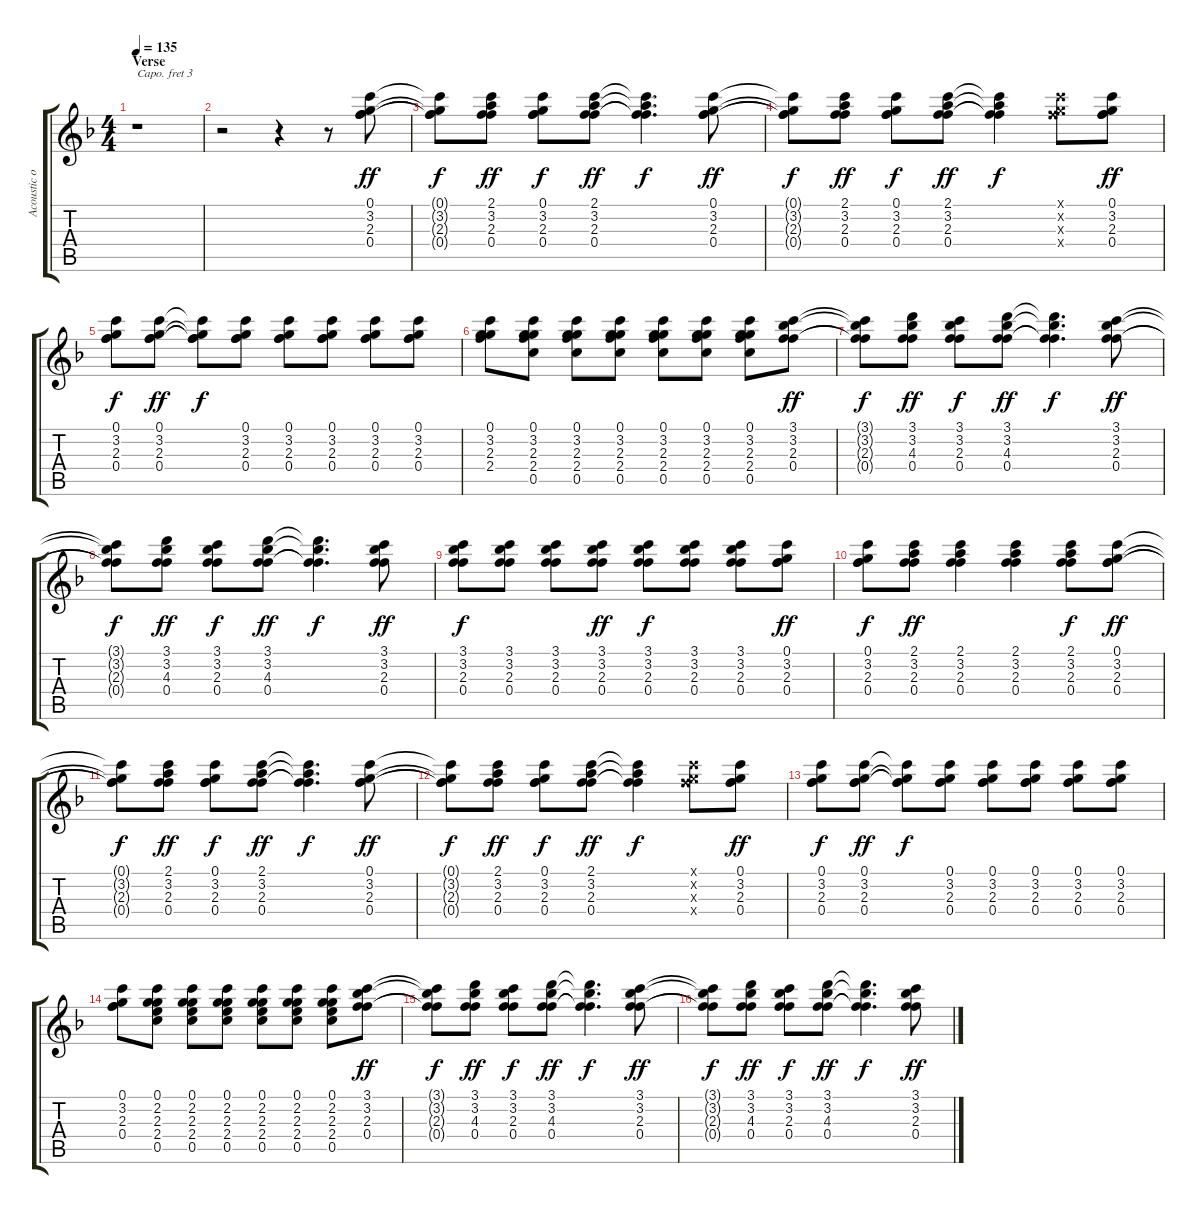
\track ("Acoustic overdub" "Acoustic o") {instrument acousticguitarsteel}
\staff {score tabs}
\capo 3
\tuning (E4 B3 G4 D4 A3 E3) {hide}
\ts (4 4)
\section ("" "Verse")
\tempo 135
\clef g2
\ks f
r.1{dy ff instrument acousticguitarsteel} |
r.2 r.4 r.8 (0.1 3.2 2.3 0.4).8 |
(0.1{t} 3.2{t} 2.3{t} 0.4{t}).8{dy f} (2.1 3.2 2.3 0.4).8{dy ff} (0.1 3.2 2.3 0.4).8{dy f} (2.1 3.2 2.3 0.4).8{dy ff} (2.1{t} 3.2{t} 2.3{t} 0.4{t}).4{d dy f} (0.1 3.2 2.3 0.4).8{dy ff} |
(0.1{t} 3.2{t} 2.3{t} 0.4{t}).8{dy f} (2.1 3.2 2.3 0.4).8{dy ff} (0.1 3.2 2.3 0.4).8{dy f} (2.1 3.2 2.3 0.4).8{dy ff} (2.1{t} 3.2{t} 2.3{t} 0.4{t}).4{dy f} (0.1{x} 3.2{x} 2.3{x} 0.4{x}).8 (0.1 3.2 2.3 0.4).8{dy ff} |
(0.1 3.2 2.3 0.4).8{dy f} (0.1 3.2 2.3 0.4).8{dy ff} (0.1{t} 3.2{t} 2.3{t} 0.4{t}).8{dy f} (0.1 3.2 2.3 0.4).8 (0.1 3.2 2.3 0.4).8 (0.1 3.2 2.3 0.4).8 (0.1 3.2 2.3 0.4).8 (0.1 3.2 2.3 0.4).8 |
(0.1 3.2 2.3 2.4).8 (0.1 3.2 2.3 2.4 0.5).8 (0.1 3.2 2.3 2.4 0.5).8 (0.1 3.2 2.3 2.4 0.5).8 (0.1 3.2 2.3 2.4 0.5).8 (0.1 3.2 2.3 2.4 0.5).8 (0.1 3.2 2.3 2.4 0.5).8 (3.1 3.2 2.3 0.4).8{dy ff} |
(3.1{t} 3.2{t} 2.3{t} 0.4{t}).8{dy f} (3.1 3.2 4.3 0.4).8{dy ff} (3.1 3.2 2.3 0.4).8{dy f} (3.1 3.2 4.3 0.4).8{dy ff} (3.1{t} 3.2{t} 4.3{t} 0.4{t}).4{d dy f} (3.1 3.2 2.3 0.4).8{dy ff} |
(3.1{t} 3.2{t} 2.3{t} 0.4{t}).8{dy f} (3.1 3.2 4.3 0.4).8{dy ff} (3.1 3.2 2.3 0.4).8{dy f} (3.1 3.2 4.3 0.4).8{dy ff} (3.1{t} 3.2{t} 4.3{t} 0.4{t}).4{d dy f} (3.1 3.2 2.3 0.4).8{dy ff} |
(3.1 3.2 2.3 0.4).8{dy f} (3.1 3.2 2.3 0.4).8 (3.1 3.2 2.3 0.4).8 (3.1 3.2 2.3 0.4).8{dy ff} (3.1 3.2 2.3 0.4).8{dy f} (3.1 3.2 2.3 0.4).8 (3.1 3.2 2.3 0.4).8 (0.1 3.2 2.3 0.4).8{dy ff} |
(0.1 3.2 2.3 0.4).8{dy f} (2.1 3.2 2.3 0.4).8{dy ff} (2.1 3.2 2.3 0.4).4 (2.1 3.2 2.3 0.4).4 (2.1 3.2 2.3 0.4).8{dy f} (0.1 3.2 2.3 0.4).8{dy ff} |
(0.1{t} 3.2{t} 2.3{t} 0.4{t}).8{dy f} (2.1 3.2 2.3 0.4).8{dy ff} (0.1 3.2 2.3 0.4).8{dy f} (2.1 3.2 2.3 0.4).8{dy ff} (2.1{t} 3.2{t} 2.3{t} 0.4{t}).4{d dy f} (0.1 3.2 2.3 0.4).8{dy ff} |
(0.1{t} 3.2{t} 2.3{t} 0.4{t}).8{dy f} (2.1 3.2 2.3 0.4).8{dy ff} (0.1 3.2 2.3 0.4).8{dy f} (2.1 3.2 2.3 0.4).8{dy ff} (2.1{t} 3.2{t} 2.3{t} 0.4{t}).4{dy f} (0.1{x} 3.2{x} 2.3{x} 0.4{x}).8 (0.1 3.2 2.3 0.4).8{dy ff} |
(0.1 3.2 2.3 0.4).8{dy f} (0.1 3.2 2.3 0.4).8{dy ff} (0.1{t} 3.2{t} 2.3{t} 0.4{t}).8{dy f} (0.1 3.2 2.3 0.4).8 (0.1 3.2 2.3 0.4).8 (0.1 3.2 2.3 0.4).8 (0.1 3.2 2.3 0.4).8 (0.1 3.2 2.3 0.4).8 |
(0.1 3.2 2.3 0.4).8 (0.1 2.2 2.3 2.4 0.5).8 (0.1 2.2 2.3 2.4 0.5).8 (0.1 2.2 2.3 2.4 0.5).8 (0.1 2.2 2.3 2.4 0.5).8 (0.1 2.2 2.3 2.4 0.5).8 (0.1 2.2 2.3 2.4 0.5).8 (3.1 3.2 2.3 0.4).8{dy ff} |
(3.1{t} 3.2{t} 2.3{t} 0.4{t}).8{dy f} (3.1 3.2 4.3 0.4).8{dy ff} (3.1 3.2 2.3 0.4).8{dy f} (3.1 3.2 4.3 0.4).8{dy ff} (3.1{t} 3.2{t} 4.3{t} 0.4{t}).4{d dy f} (3.1 3.2 2.3 0.4).8{dy ff} |
(3.1{t} 3.2{t} 2.3{t} 0.4{t}).8{dy f} (3.1 3.2 4.3 0.4).8{dy ff} (3.1 3.2 2.3 0.4).8{dy f} (3.1 3.2 4.3 0.4).8{dy ff} (3.1{t} 3.2{t} 4.3{t} 0.4{t}).4{d dy f} (3.1 3.2 2.3 0.4).8{dy ff}
